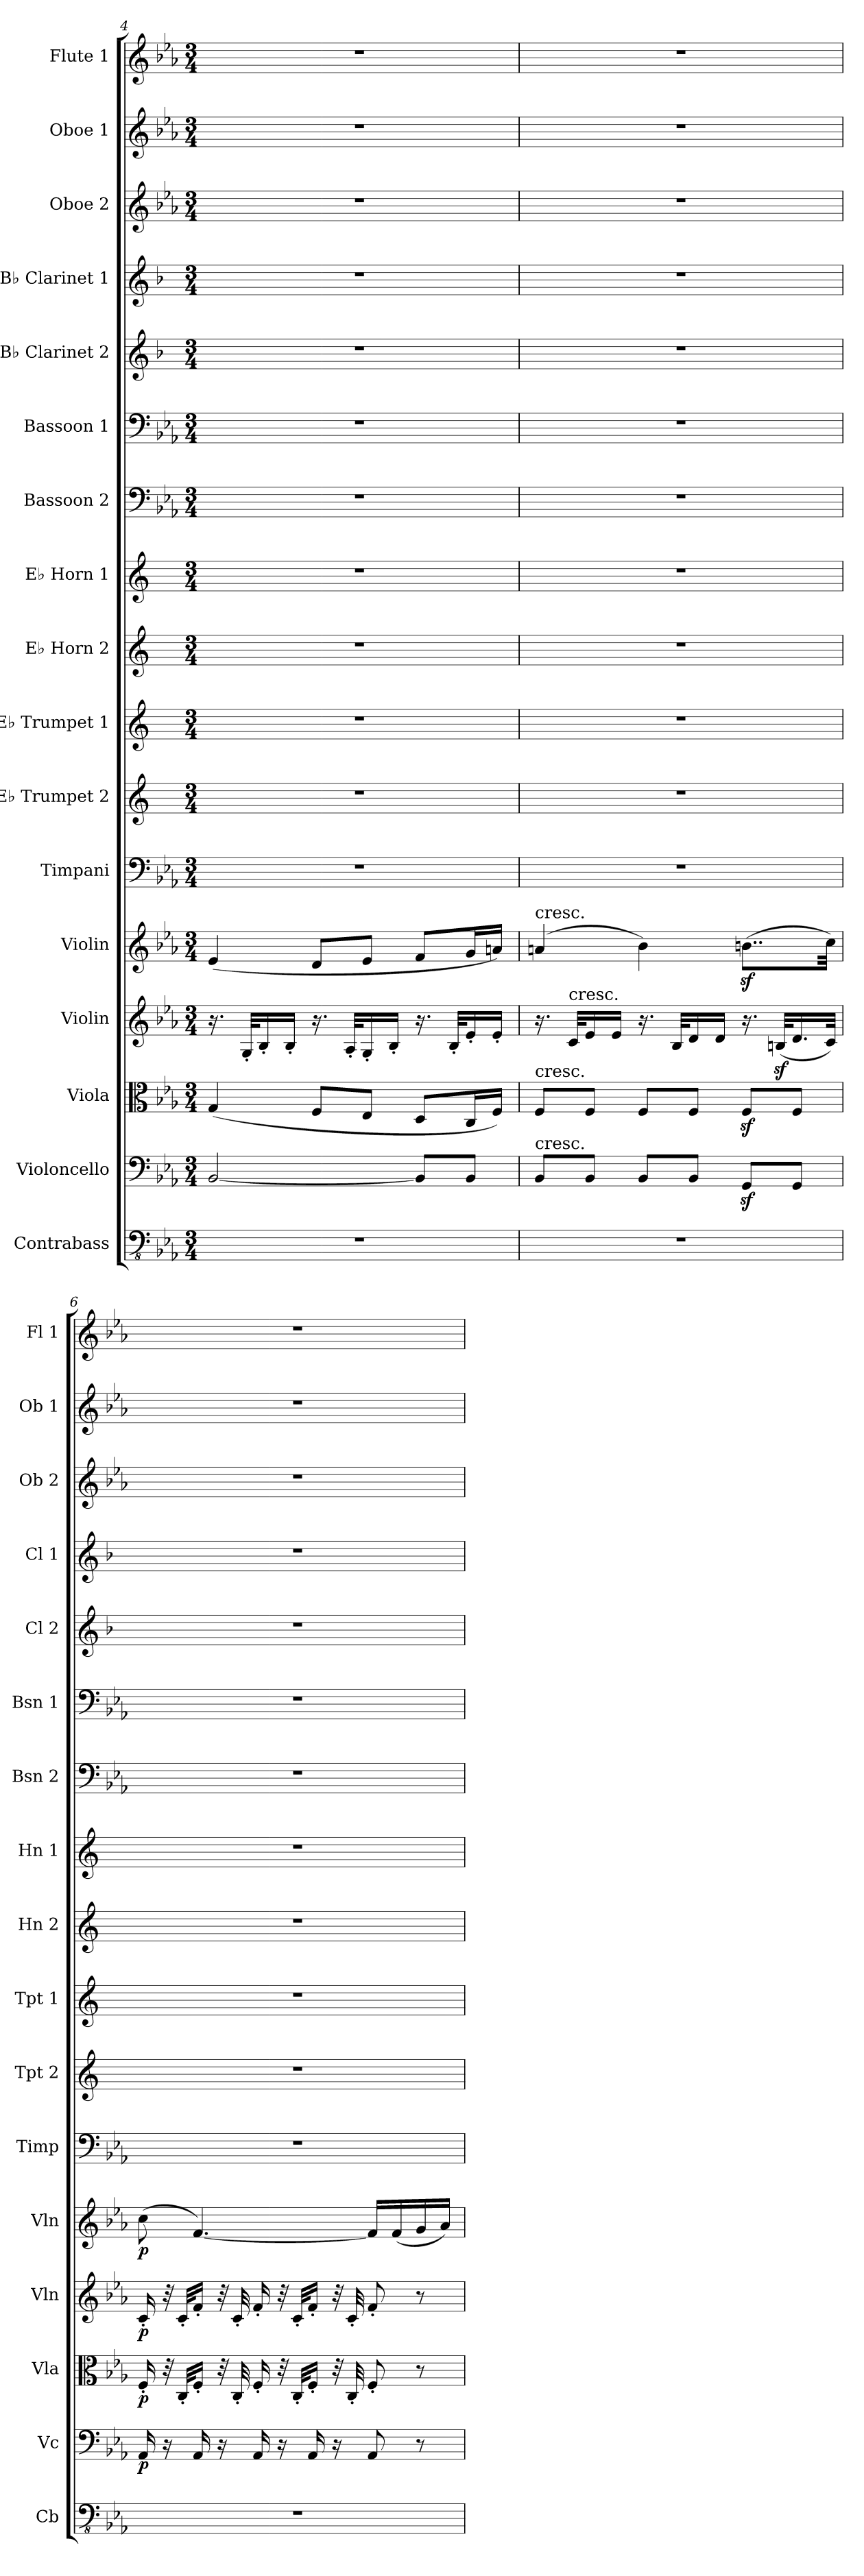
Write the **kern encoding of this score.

**kern	**kern	**dynam	**kern	**dynam	**kern	**dynam	**kern	**dynam	**kern	**kern	**kern	**kern	**kern	**kern	**kern	**kern	**kern	**kern	**kern	**kern
*part17	*part16	*part16	*part15	*part15	*part14	*part14	*part13	*part13	*part12	*part11	*part10	*part9	*part8	*part7	*part6	*part5	*part4	*part3	*part2	*part1
*staff17	*staff16	*staff16	*staff15	*staff15	*staff14	*staff14	*staff13	*staff13	*staff12	*staff11	*staff10	*staff9	*staff8	*staff7	*staff6	*staff5	*staff4	*staff3	*staff2	*staff1
*I"Contrabass	*I"Violoncello	*	*I"Viola	*	*I"Violin	*	*I"Violin	*	*I"Timpani	*I"E♭ Trumpet 2	*I"E♭ Trumpet 1	*I"E♭ Horn 2	*I"E♭ Horn 1	*I"Bassoon 2	*I"Bassoon 1	*I"B♭ Clarinet 2	*I"B♭ Clarinet 1	*I"Oboe 2	*I"Oboe 1	*I"Flute 1
*I'Cb	*I'Vc	*	*I'Vla	*	*I'Vln	*	*I'Vln	*	*I'Timp	*I'Tpt 2	*I'Tpt 1	*I'Hn 2	*I'Hn 1	*I'Bsn 2	*I'Bsn 1	*I'Cl 2	*I'Cl 1	*I'Ob 2	*I'Ob 1	*I'Fl 1
*clefFv4	*clefF4	*	*clefC3	*	*clefG2	*	*clefG2	*	*clefF4	*clefG2	*clefG2	*clefG2	*clefG2	*clefF4	*clefF4	*clefG2	*clefG2	*clefG2	*clefG2	*clefG2
*	*	*	*	*	*	*	*	*	*	*ITrd1c2	*ITrd1c2	*ITrd4c7	*ITrd4c7	*	*	*ITrd1c2	*ITrd1c2	*	*	*
*k[b-e-a-]	*k[b-e-a-]	*	*k[b-e-a-]	*	*k[b-e-a-]	*	*k[b-e-a-]	*	*k[b-e-a-]	*k[b-e-]	*k[b-e-]	*k[b-]	*k[b-]	*k[b-e-a-]	*k[b-e-a-]	*k[b-e-a-]	*k[b-e-a-]	*k[b-e-a-]	*k[b-e-a-]	*k[b-e-a-]
*M3/4	*M3/4	*	*M3/4	*	*M3/4	*	*M3/4	*	*M3/4	*M3/4	*M3/4	*M3/4	*M3/4	*M3/4	*M3/4	*M3/4	*M3/4	*M3/4	*M3/4	*M3/4
=4	=4	=4	=4	=4	=4	=4	=4	=4	=4	=4	=4	=4	=4	=4	=4	=4	=4	=4	=4	=4
2.r	[2BB-/	.	(4G/	.	16.r	.	(4e-/	.	2.r	2.r	2.r	2.r	2.r	2.r	2.r	2.r	2.r	2.r	2.r	2.r
.	.	.	.	.	32G'/KLL	.	.	.	.	.	.	.	.	.	.	.	.	.	.	.
.	.	.	.	.	16B-'/	.	.	.	.	.	.	.	.	.	.	.	.	.	.	.
.	.	.	.	.	16B-'/JJ	.	.	.	.	.	.	.	.	.	.	.	.	.	.	.
.	.	.	8F/L	.	16.r	.	8d/L	.	.	.	.	.	.	.	.	.	.	.	.	.
.	.	.	.	.	32A-'/KLL	.	.	.	.	.	.	.	.	.	.	.	.	.	.	.
.	.	.	8E-/J	.	16G'/	.	8e-/J	.	.	.	.	.	.	.	.	.	.	.	.	.
.	.	.	.	.	16B-'/JJ	.	.	.	.	.	.	.	.	.	.	.	.	.	.	.
.	8BB-/L]	.	8D/L	.	16.r	.	8f/L	.	.	.	.	.	.	.	.	.	.	.	.	.
.	.	.	.	.	32B-'/KLL	.	.	.	.	.	.	.	.	.	.	.	.	.	.	.
.	8BB-/J	.	16C/L	.	16e-'/	.	16g/L	.	.	.	.	.	.	.	.	.	.	.	.	.
.	.	.	16F/JJ)	.	16e-'/JJ	.	16an/JJ)	.	.	.	.	.	.	.	.	.	.	.	.	.
!!LO:PB:g=z
=5	=5	=5	=5	=5	=5	=5	=5	=5	=5	=5	=5	=5	=5	=5	=5	=5	=5	=5	=5	=5
!	!	!	!	!	!	!	!LO:TX:a:t=cresc.	!	!	!	!	!	!	!	!	!	!	!	!	!
!	!	!	!LO:TX:a:t=cresc.	!	!	!	!	!	!	!	!	!	!	!	!	!	!	!	!	!
!	!LO:TX:a:t=cresc.	!	!	!	!	!	!	!	!	!	!	!	!	!	!	!	!	!	!	!
2.r	8BB-/L	.	8F/L	.	16.r	.	(4an/	.	2.r	2.r	2.r	2.r	2.r	2.r	2.r	2.r	2.r	2.r	2.r	2.r
!	!	!	!	!	!LO:TX:a:t=cresc.	!	!	!	!	!	!	!	!	!	!	!	!	!	!	!
.	.	.	.	.	32c/KLL	.	.	.	.	.	.	.	.	.	.	.	.	.	.	.
.	8BB-/J	.	8F/J	.	16e-/	.	.	.	.	.	.	.	.	.	.	.	.	.	.	.
.	.	.	.	.	16e-/JJ	.	.	.	.	.	.	.	.	.	.	.	.	.	.	.
.	8BB-/L	.	8F/L	.	16.r	.	4b-\)	.	.	.	.	.	.	.	.	.	.	.	.	.
.	.	.	.	.	32B-/KLL	.	.	.	.	.	.	.	.	.	.	.	.	.	.	.
.	8BB-/J	.	8F/J	.	16d/	.	.	.	.	.	.	.	.	.	.	.	.	.	.	.
.	.	.	.	.	16d/JJ	.	.	.	.	.	.	.	.	.	.	.	.	.	.	.
.	8GGz</L	.	8Fz</L	.	16.r	.	(8..bnz<\L	.	.	.	.	.	.	.	.	.	.	.	.	.
.	.	.	.	.	(32Bnz</KLL	.	.	.	.	.	.	.	.	.	.	.	.	.	.	.
.	8GG/J	.	8F/J	.	16.d/	.	.	.	.	.	.	.	.	.	.	.	.	.	.	.
.	.	.	.	.	32c/JJk)	.	32cc\Jkk)	.	.	.	.	.	.	.	.	.	.	.	.	.
=6	=6	=6	=6	=6	=6	=6	=6	=6	=6	=6	=6	=6	=6	=6	=6	=6	=6	=6	=6	=6
!	!	!LO:DY:b	!	!LO:DY:b	!	!LO:DY:b	!	!LO:DY:b	!	!	!	!	!	!	!	!	!	!	!	!
2.r	16AA-/	p	16F'/	p	16c'/	p	(8cc\	p	2.r	2.r	2.r	2.r	2.r	2.r	2.r	2.r	2.r	2.r	2.r	2.r
.	16r	.	32r	.	32r	.	.	.	.	.	.	.	.	.	.	.	.	.	.	.
.	.	.	32C'/KLL	.	32c'/KLL	.	.	.	.	.	.	.	.	.	.	.	.	.	.	.
.	16AA-/	.	16F'/JJ	.	16f'/JJ	.	[4.f/)	.	.	.	.	.	.	.	.	.	.	.	.	.
.	16r	.	32r	.	32r	.	.	.	.	.	.	.	.	.	.	.	.	.	.	.
.	.	.	32C'/	.	32c'/	.	.	.	.	.	.	.	.	.	.	.	.	.	.	.
.	16AA-/	.	16F'/	.	16f'/	.	.	.	.	.	.	.	.	.	.	.	.	.	.	.
.	16r	.	32r	.	32r	.	.	.	.	.	.	.	.	.	.	.	.	.	.	.
.	.	.	32C'/KLL	.	32c'/KLL	.	.	.	.	.	.	.	.	.	.	.	.	.	.	.
.	16AA-/	.	16F'/JJ	.	16f'/JJ	.	.	.	.	.	.	.	.	.	.	.	.	.	.	.
.	16r	.	32r	.	32r	.	.	.	.	.	.	.	.	.	.	.	.	.	.	.
.	.	.	32C'/	.	32c'/	.	.	.	.	.	.	.	.	.	.	.	.	.	.	.
.	8AA-/	.	8F'/	.	8f'/	.	16f/LL]	.	.	.	.	.	.	.	.	.	.	.	.	.
.	.	.	.	.	.	.	(16f/	.	.	.	.	.	.	.	.	.	.	.	.	.
.	8r	.	8r	.	8r	.	16g/	.	.	.	.	.	.	.	.	.	.	.	.	.
.	.	.	.	.	.	.	16a-/JJ)	.	.	.	.	.	.	.	.	.	.	.	.	.
=	=	=	=	=	=	=	=	=	=	=	=	=	=	=	=	=	=	=	=	=
*-	*-	*-	*-	*-	*-	*-	*-	*-	*-	*-	*-	*-	*-	*-	*-	*-	*-	*-	*-	*-
